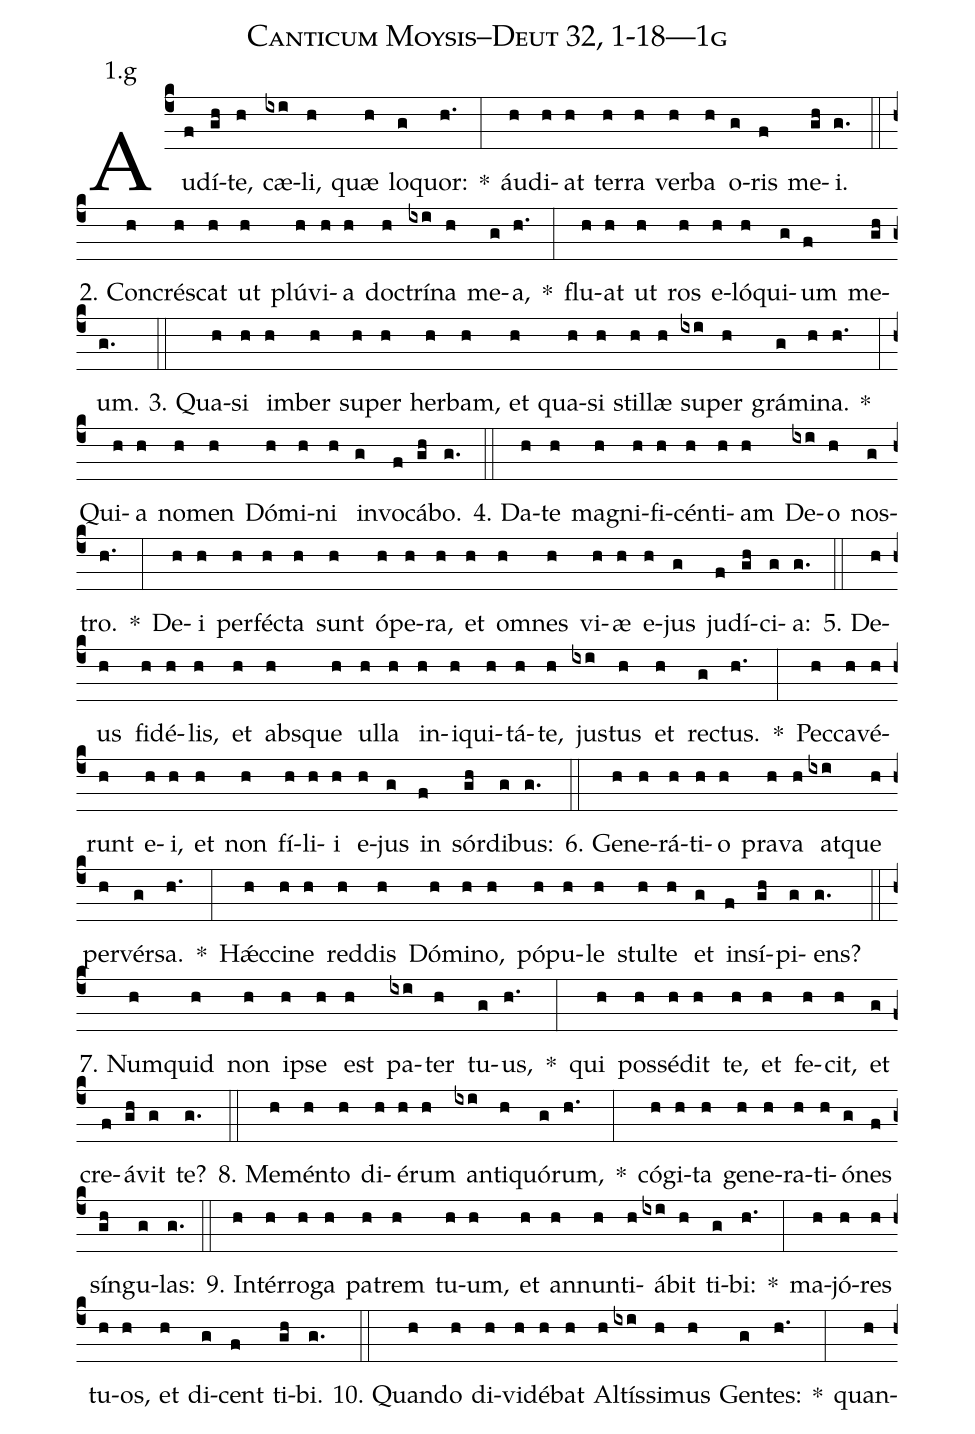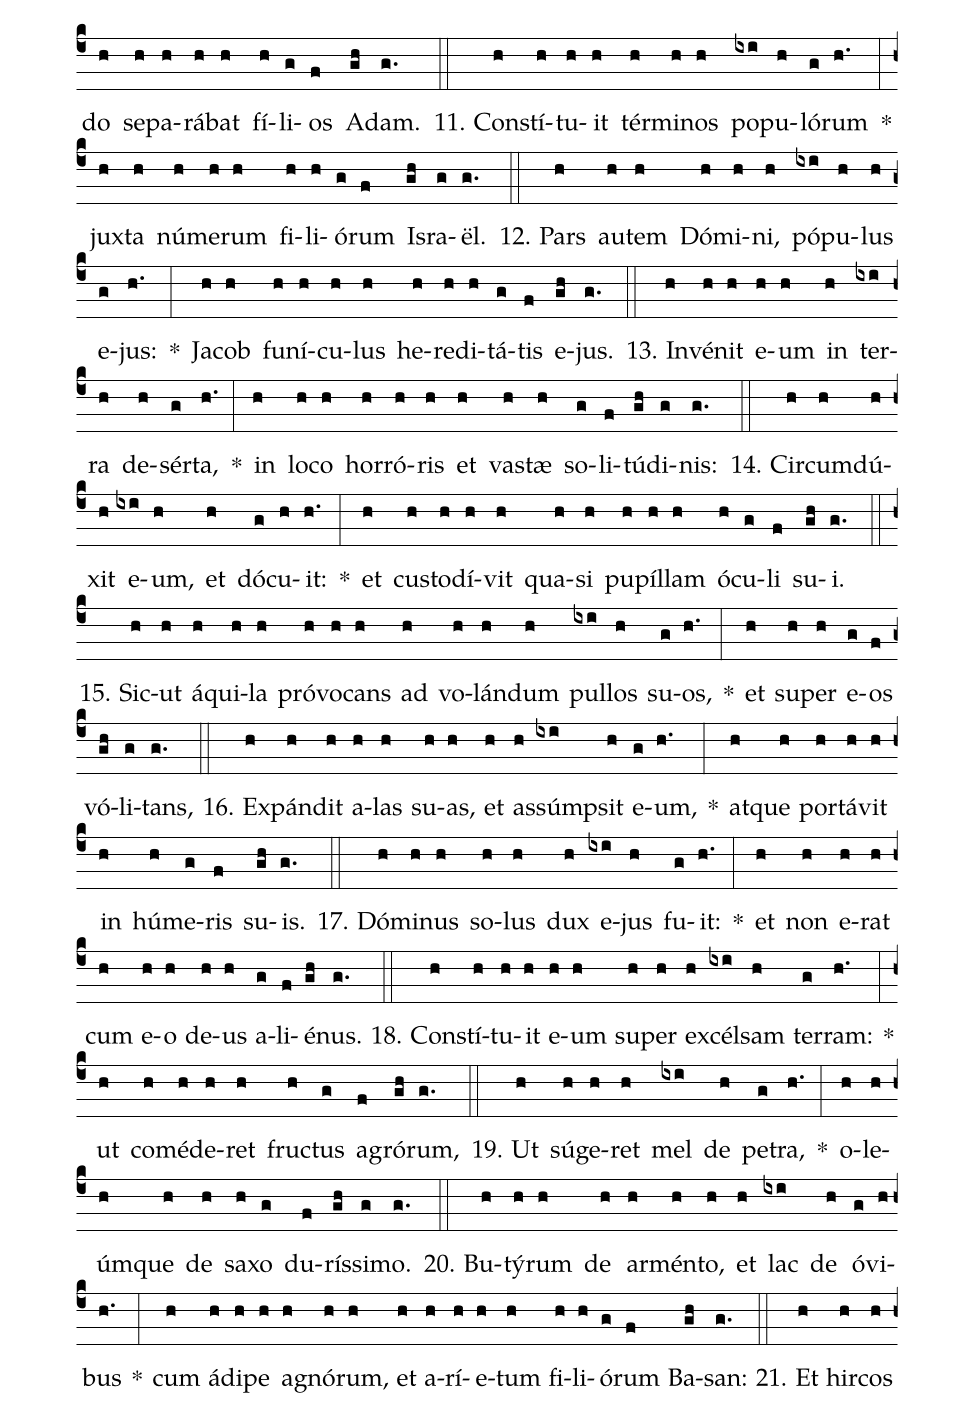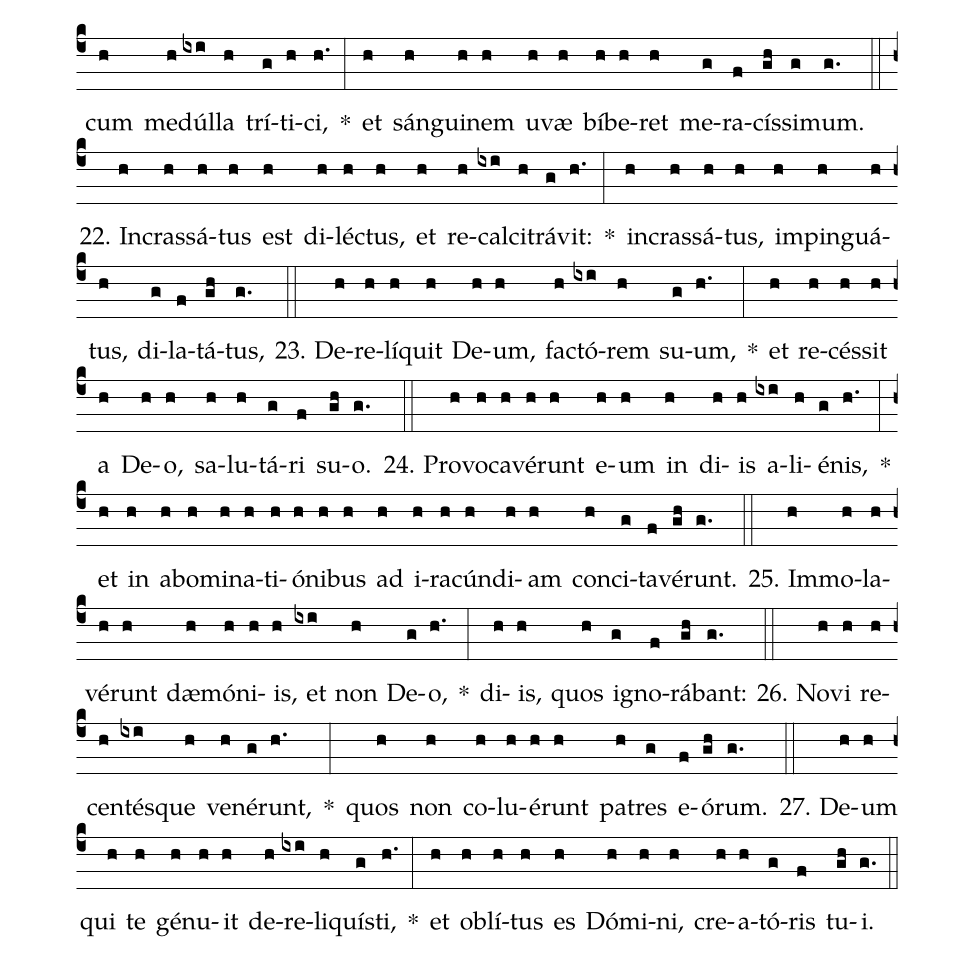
name: Canticum Moysis--Deut 32, 1-18---1g;
annotation: 1.g;
%%
(c4)Au(f)dí(gh)te,(h) cæ(ixi)li,(h) quæ(h) lo(g)quor:(h.) *(:) áu(h)di(h)at(h) ter(h)ra(h) ver(h)ba(h) o(g)ris(f) me(gh)i.(g.) (::)
2. Con(h)crés(h)cat(h) ut(h) plú(h)vi(h)a(h) doc(h)trí(ixi)na(h) me(g)a,(h.) *(:) flu(h)at(h) ut(h) ros(h) e(h)ló(h)qui(g)um(f) me(gh)um.(g.) (::)
3. Qua(h)si(h) im(h)ber(h) su(h)per(h) her(h)bam,(h) et(h) qua(h)si(h) stil(h)læ(h) su(ixi)per(h) grá(g)mi(h)na.(h.) *(:) Qui(h)a(h) no(h)men(h) Dó(h)mi(h)ni(h) in(g)vo(f)cá(gh)bo.(g.) (::)
4. Da(h)te(h) ma(h)gni(h)fi(h)cén(h)ti(h)am(h) De(ixi)o(h) nos(g)tro.(h.) *(:) De(h)i(h) per(h)féc(h)ta(h) sunt(h) ó(h)pe(h)ra,(h) et(h) om(h)nes(h) vi(h)æ(h) e(h)jus(g) ju(f)dí(gh)ci(g)a:(g.) (::)
5. De(h)us(h) fi(h)dé(h)lis,(h) et(h) abs(h)que(h) ul(h)la(h) in(h)i(h)qui(h)tá(h)te,(h) jus(ixi)tus(h) et(h) rec(g)tus.(h.) *(:) Pec(h)ca(h)vé(h)runt(h) e(h)i,(h) et(h) non(h) fí(h)li(h)i(h) e(h)jus(g) in(f) sór(gh)di(g)bus:(g.) (::)
6. Ge(h)ne(h)rá(h)ti(h)o(h) pra(h)va(h) at(ixi)que(h) per(h)vér(g)sa.(h.) *(:) Hǽc(h)ci(h)ne(h) red(h)dis(h) Dó(h)mi(h)no,(h) pó(h)pu(h)le(h) stul(h)te(h) et(g) in(f)sí(gh)pi(g)ens?(g.) (::)
7. Num(h)quid(h) non(h) ip(h)se(h) est(h) pa(ixi)ter(h) tu(g)us,(h.) *(:) qui(h) pos(h)sé(h)dit(h) te,(h) et(h) fe(h)cit,(h) et(g) cre(f)á(gh)vit(g) te?(g.) (::)
8. Me(h)mén(h)to(h) di(h)é(h)rum(h) an(ixi)ti(h)quó(g)rum,(h.) *(:) có(h)gi(h)ta(h) ge(h)ne(h)ra(h)ti(h)ó(g)nes(f) sín(gh)gu(g)las:(g.) (::)
9. In(h)tér(h)ro(h)ga(h) pa(h)trem(h) tu(h)um,(h) et(h) an(h)nun(h)ti(h)á(ixi)bit(h) ti(g)bi:(h.) *(:) ma(h)jó(h)res(h) tu(h)os,(h) et(h) di(g)cent(f) ti(gh)bi.(g.) (::)
10. Quan(h)do(h) di(h)vi(h)dé(h)bat(h) Al(h)tís(ixi)si(h)mus(h) Gen(g)tes:(h.) *(:) quan(h)do(h) se(h)pa(h)rá(h)bat(h) fí(h)li(g)os(f) A(gh)dam.(g.) (::)
11. Con(h)stí(h)tu(h)it(h) tér(h)mi(h)nos(h) po(ixi)pu(h)ló(g)rum(h.) *(:) jux(h)ta(h) nú(h)me(h)rum(h) fi(h)li(h)ó(g)rum(f) Is(gh)ra(g)ël.(g.) (::)
12. Pars(h) au(h)tem(h) Dó(h)mi(h)ni,(h) pó(ixi)pu(h)lus(h) e(g)jus:(h.) *(:) Ja(h)cob(h) fu(h)ní(h)cu(h)lus(h) he(h)re(h)di(h)tá(g)tis(f) e(gh)jus.(g.) (::)
13. In(h)vé(h)nit(h) e(h)um(h) in(h) ter(ixi)ra(h) de(h)sér(g)ta,(h.) *(:) in(h) lo(h)co(h) hor(h)ró(h)ris(h) et(h) vas(h)tæ(h) so(g)li(f)tú(gh)di(g)nis:(g.) (::)
14. Cir(h)cum(h)dú(h)xit(h) e(ixi)um,(h) et(h) dó(g)cu(h)it:(h.) *(:) et(h) cus(h)to(h)dí(h)vit(h) qua(h)si(h) pu(h)píl(h)lam(h) ó(h)cu(g)li(f) su(gh)i.(g.) (::)
15. Sic(h)ut(h) á(h)qui(h)la(h) pró(h)vo(h)cans(h) ad(h) vo(h)lán(h)dum(h) pul(ixi)los(h) su(g)os,(h.) *(:) et(h) su(h)per(h) e(g)os(f) vó(gh)li(g)tans,(g.) (::)
16. Ex(h)pán(h)dit(h) a(h)las(h) su(h)as,(h) et(h) as(h)súmp(ixi)sit(h) e(g)um,(h.) *(:) at(h)que(h) por(h)tá(h)vit(h) in(h) hú(h)me(g)ris(f) su(gh)is.(g.) (::)
17. Dó(h)mi(h)nus(h) so(h)lus(h) dux(h) e(ixi)jus(h) fu(g)it:(h.) *(:) et(h) non(h) e(h)rat(h) cum(h) e(h)o(h) de(h)us(h) a(g)li(f)é(gh)nus.(g.) (::)
18. Con(h)stí(h)tu(h)it(h) e(h)um(h) su(h)per(h) ex(h)cél(ixi)sam(h) ter(g)ram:(h.) *(:) ut(h) com(h)é(h)de(h)ret(h) fruc(h)tus(g) a(f)gró(gh)rum,(g.) (::)
19. Ut(h) sú(h)ge(h)ret(h) mel(ixi) de(h) pe(g)tra,(h.) *(:) o(h)le(h)úm(h)que(h) de(h) sa(h)xo(g) du(f)rís(gh)si(g)mo.(g.) (::)
20. Bu(h)tý(h)rum(h) de(h) ar(h)mén(h)to,(h) et(h) lac(ixi) de(h) ó(g)vi(h)bus(h.) *(:) cum(h) á(h)di(h)pe(h) a(h)gnó(h)rum,(h) et(h) a(h)rí(h)e(h)tum(h) fi(h)li(h)ó(g)rum(f) Ba(gh)san:(g.) (::)
21. Et(h) hir(h)cos(h) cum(h) me(h)dúl(ixi)la(h) trí(g)ti(h)ci,(h.) *(:) et(h) sán(h)gui(h)nem(h) u(h)væ(h) bí(h)be(h)ret(h) me(g)ra(f)cís(gh)si(g)mum.(g.) (::)
22. In(h)cras(h)sá(h)tus(h) est(h) di(h)léc(h)tus,(h) et(h) re(h)cal(ixi)ci(h)trá(g)vit:(h.) *(:) in(h)cras(h)sá(h)tus,(h) im(h)pin(h)guá(h)tus,(h) di(g)la(f)tá(gh)tus,(g.) (::)
23. De(h)re(h)lí(h)quit(h) De(h)um,(h) fac(h)tó(ixi)rem(h) su(g)um,(h.) *(:) et(h) re(h)cés(h)sit(h) a(h) De(h)o,(h) sa(h)lu(h)tá(g)ri(f) su(gh)o.(g.) (::)
24. Pro(h)vo(h)ca(h)vé(h)runt(h) e(h)um(h) in(h) di(h)is(h) a(ixi)li(h)é(g)nis,(h.) *(:) et(h) in(h) ab(h)o(h)mi(h)na(h)ti(h)ó(h)ni(h)bus(h) ad(h) i(h)ra(h)cún(h)di(h)am(h) con(h)ci(g)ta(f)vé(gh)runt.(g.) (::)
25. Im(h)mo(h)la(h)vé(h)runt(h) dæ(h)mó(h)ni(h)is,(h) et(ixi) non(h) De(g)o,(h.) *(:) di(h)is,(h) quos(h) i(g)gno(f)rá(gh)bant:(g.) (::)
26. No(h)vi(h) re(h)cen(h)tés(ixi)que(h) ve(h)né(g)runt,(h.) *(:) quos(h) non(h) co(h)lu(h)é(h)runt(h) pa(h)tres(g) e(f)ó(gh)rum.(g.) (::)
27. De(h)um(h) qui(h) te(h) gé(h)nu(h)it(h) de(h)re(ixi)li(h)quís(g)ti,(h.) *(:) et(h) ob(h)lí(h)tus(h) es(h) Dó(h)mi(h)ni,(h) cre(h)a(h)tó(g)ris(f) tu(gh)i.(g.) (::)
